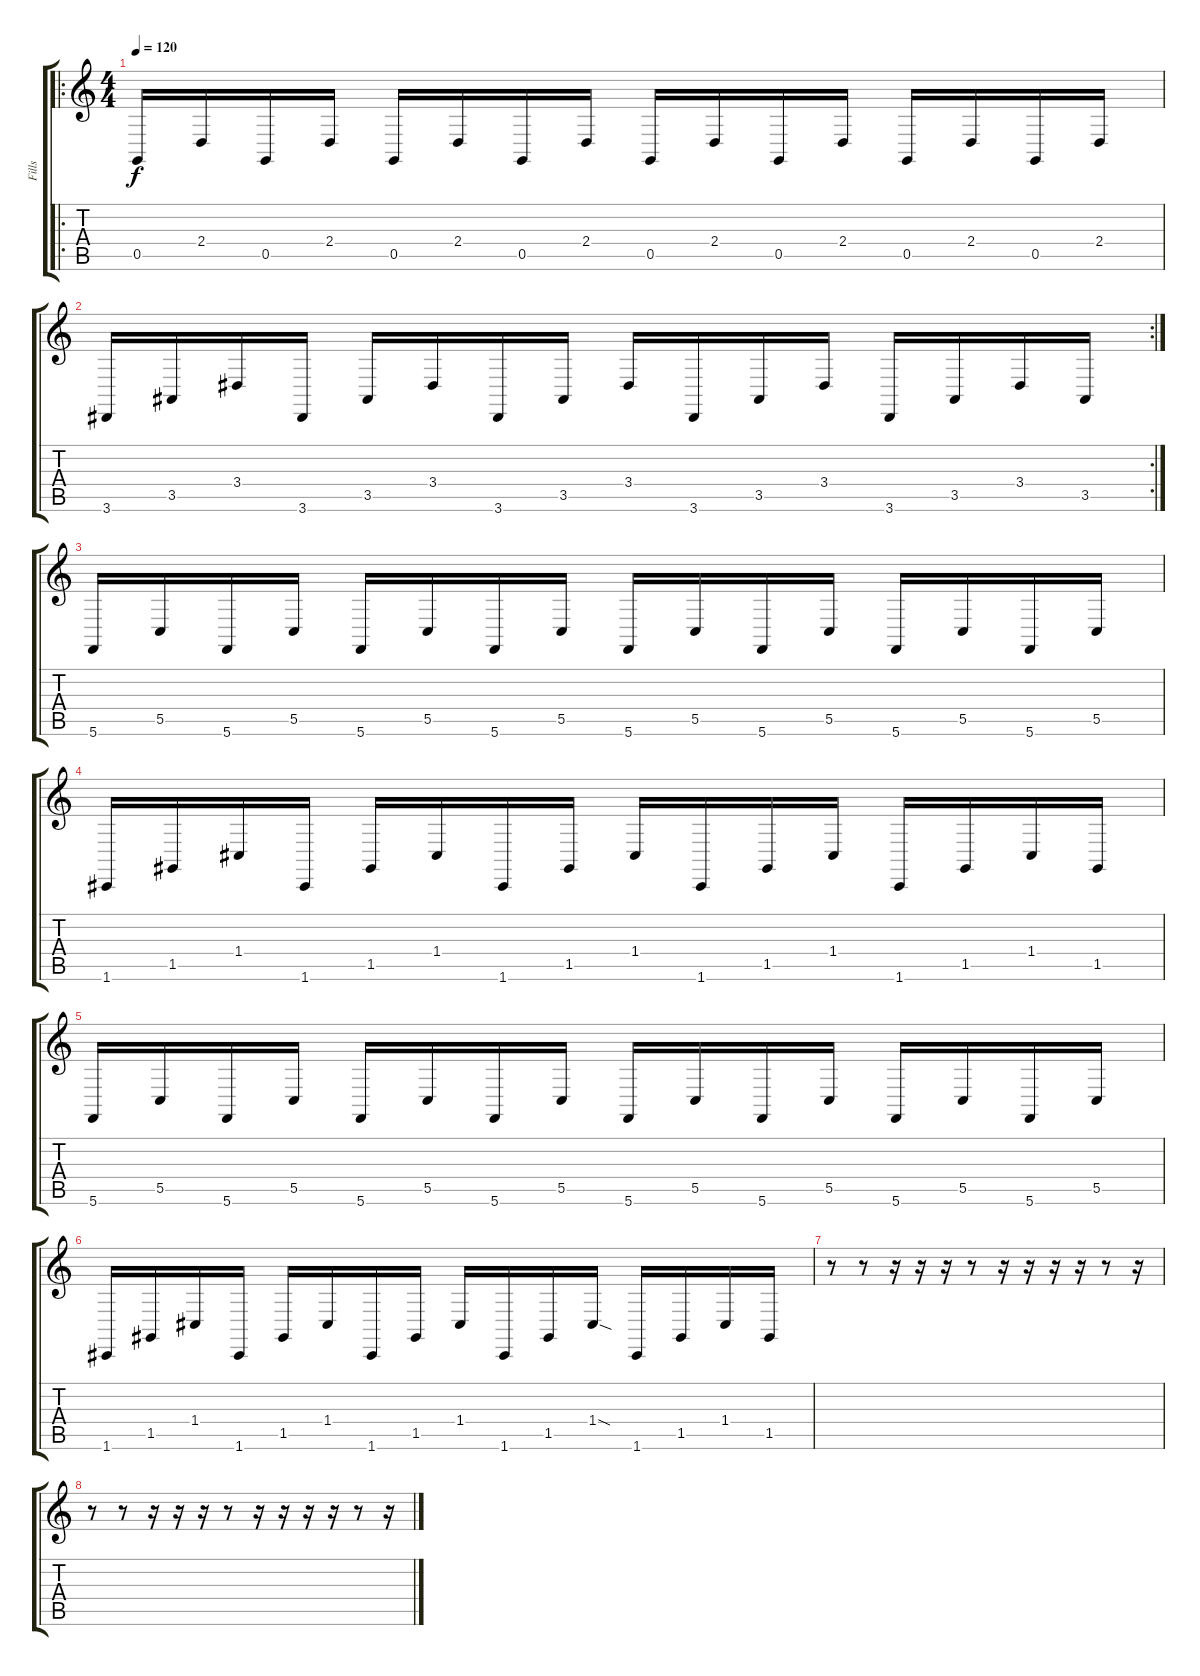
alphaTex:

\track ("Fills" "Fills") {instrument glockenspiel}
\staff {score tabs}
\tuning (D4 A3 F3 C3 G2 C2) {hide}
\ro
\ts (4 4)
\tempo 120
\clef g2
\ks c
0.5.16{dy f} 2.4.16 0.5.16 2.4.16 0.5.16 2.4.16 0.5.16 2.4.16 0.5.16 2.4.16 0.5.16 2.4.16 0.5.16 2.4.16 0.5.16 2.4.16 |
\rc 2
3.6.16 3.5.16 3.4.16 3.6.16 3.5.16 3.4.16 3.6.16 3.5.16 3.4.16 3.6.16 3.5.16 3.4.16 3.6.16 3.5.16 3.4.16 3.5.16 |
5.6.16 5.5.16 5.6.16 5.5.16 5.6.16 5.5.16 5.6.16 5.5.16 5.6.16 5.5.16 5.6.16 5.5.16 5.6.16 5.5.16 5.6.16 5.5.16 |
1.6.16 1.5.16 1.4.16 1.6.16 1.5.16 1.4.16 1.6.16 1.5.16 1.4.16 1.6.16 1.5.16 1.4.16 1.6.16 1.5.16 1.4.16 1.5.16 |
5.6.16 5.5.16 5.6.16 5.5.16 5.6.16 5.5.16 5.6.16 5.5.16 5.6.16 5.5.16 5.6.16 5.5.16 5.6.16 5.5.16 5.6.16 5.5.16 |
1.6.16 1.5.16 1.4.16 1.6.16 1.5.16 1.4.16 1.6.16 1.5.16 1.4.16 1.6.16 1.5.16 1.4{sod}.16 1.6.16 1.5.16 1.4.16 1.5.16 |
r.8 r.8 r.16 r.16 r.16 r.8 r.16 r.16 r.16 r.16 r.8 r.16 |
r.8 r.8 r.16 r.16 r.16 r.8 r.16 r.16 r.16 r.16 r.8 r.16
